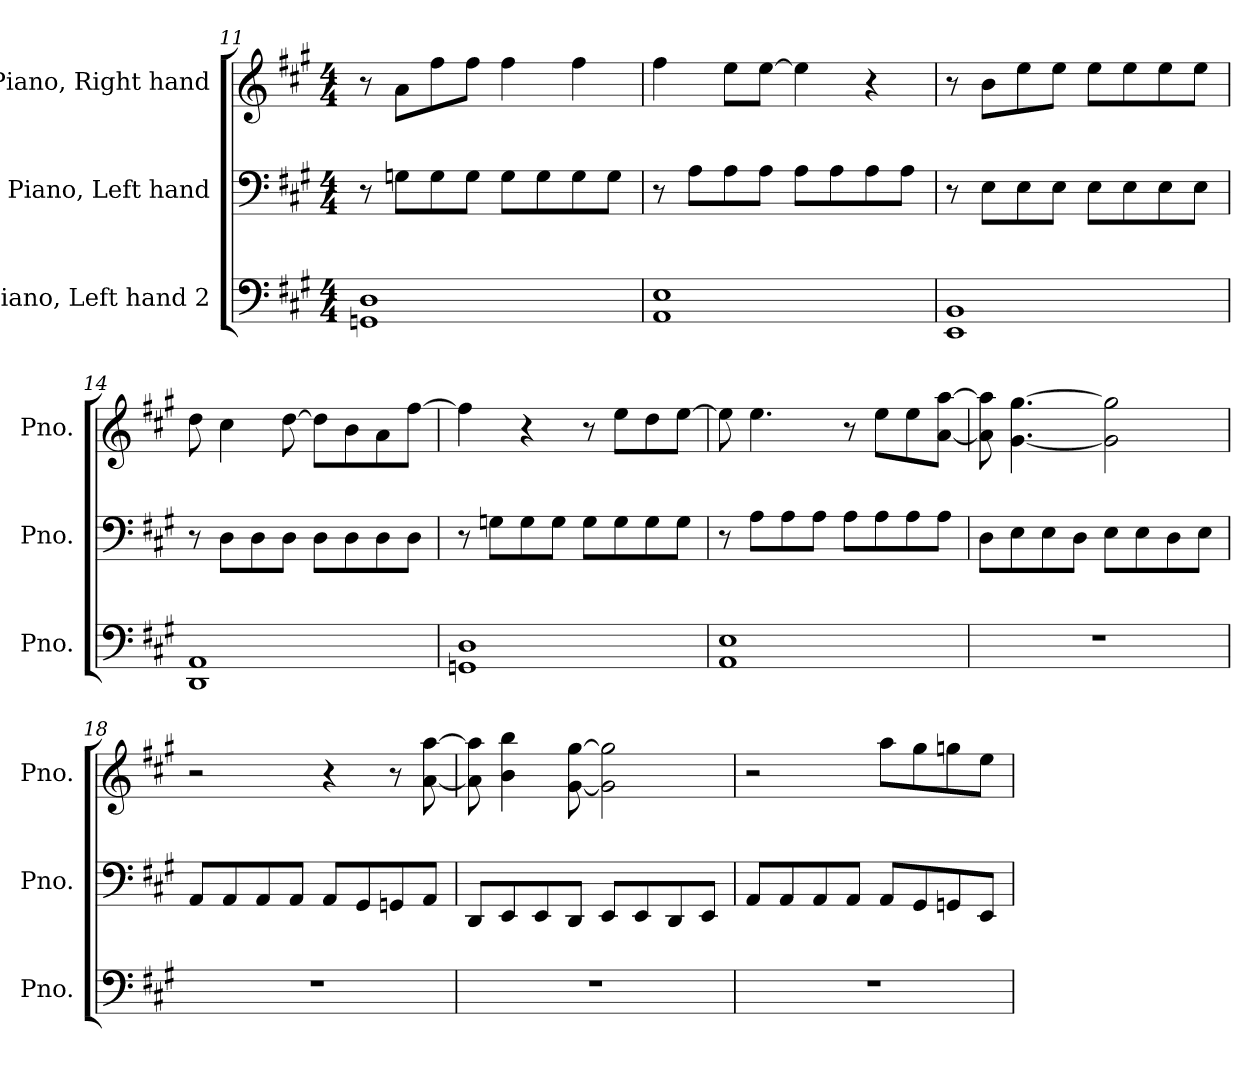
**kern	**kern	**kern
*part3	*part2	*part1
*staff3	*staff2	*staff1
*I"Piano, Left hand 2	*I"Piano, Left hand	*I"Piano, Right hand
*I'Pno.	*I'Pno.	*I'Pno.
!!LO:LB:g=z
*clefF4	*clefF4	*clefG2
*k[f#c#g#]	*k[f#c#g#]	*k[f#c#g#]
*M4/4	*M4/4	*M4/4
=11	=11	=11
1GGn 1D	8r	8r
.	8Gn\L	8a\L
.	8G\	8ff#\
.	8G\J	8ff#\J
.	8G\L	4ff#\
.	8G\	.
.	8G\	4ff#\
.	8G\J	.
=12	=12	=12
1AA 1E	8r	4ff#\
.	8A\L	.
.	8A\	8ee\L
.	8A\J	[8ee\J
.	8A\L	4ee\]
.	8A\	.
.	8A\	4r
.	8A\J	.
=13	=13	=13
1EE 1BB	8r	8r
.	8E\L	8b\L
.	8E\	8ee\
.	8E\J	8ee\J
.	8E\L	8ee\L
.	8E\	8ee\
.	8E\	8ee\
.	8E\J	8ee\J
=14	=14	=14
1DD 1AA	8r	8dd\
.	8D\L	4cc#\
.	8D\	.
.	8D\J	[8dd\
.	8D\L	8dd\L]
.	8D\	8b\
.	8D\	8a\
.	8D\J	[8ff#\J
!!LO:PB:g=z
=15	=15	=15
1GGn 1D	8r	4ff#\]
.	8Gn\L	.
.	8G\	4r
.	8G\J	.
.	8G\L	8r
.	8G\	8ee\L
.	8G\	8dd\
.	8G\J	[8ee\J
=16	=16	=16
1AA 1E	8r	8ee\]
.	8A\L	4.ee\
.	8A\	.
.	8A\J	.
.	8A\L	8r
.	8A\	8ee\L
.	8A\	8ee\
.	8A\J	[8a\ [8aa\J
=17	=17	=17
1r	8D\L	8a\] 8aa\]
.	8E\	[4.g#\ [4.gg#\
.	8E\	.
.	8D\J	.
.	8E\L	2g#\] 2gg#\]
.	8E\	.
.	8D\	.
.	8E\J	.
=18	=18	=18
1r	8AA/L	2r
.	8AA/	.
.	8AA/	.
.	8AA/J	.
.	8AA/L	4r
.	8GG#/	.
.	8GGn/	8r
.	8AA/J	[8a\ [8aa\
!!LO:LB:g=z
=19	=19	=19
1r	8DD/L	8a\] 8aa\]
.	8EE/	4b\ 4bb\
.	8EE/	.
.	8DD/J	[8g#\ [8gg#\
.	8EE/L	2g#\] 2gg#\]
.	8EE/	.
.	8DD/	.
.	8EE/J	.
=20	=20	=20
1r	8AA/L	2r
.	8AA/	.
.	8AA/	.
.	8AA/J	.
.	8AA/L	8aa\L
.	8GG#/	8gg#\
.	8GGn/	8ggn\
.	8EE/J	8ee\J
=	=	=
*-	*-	*-
